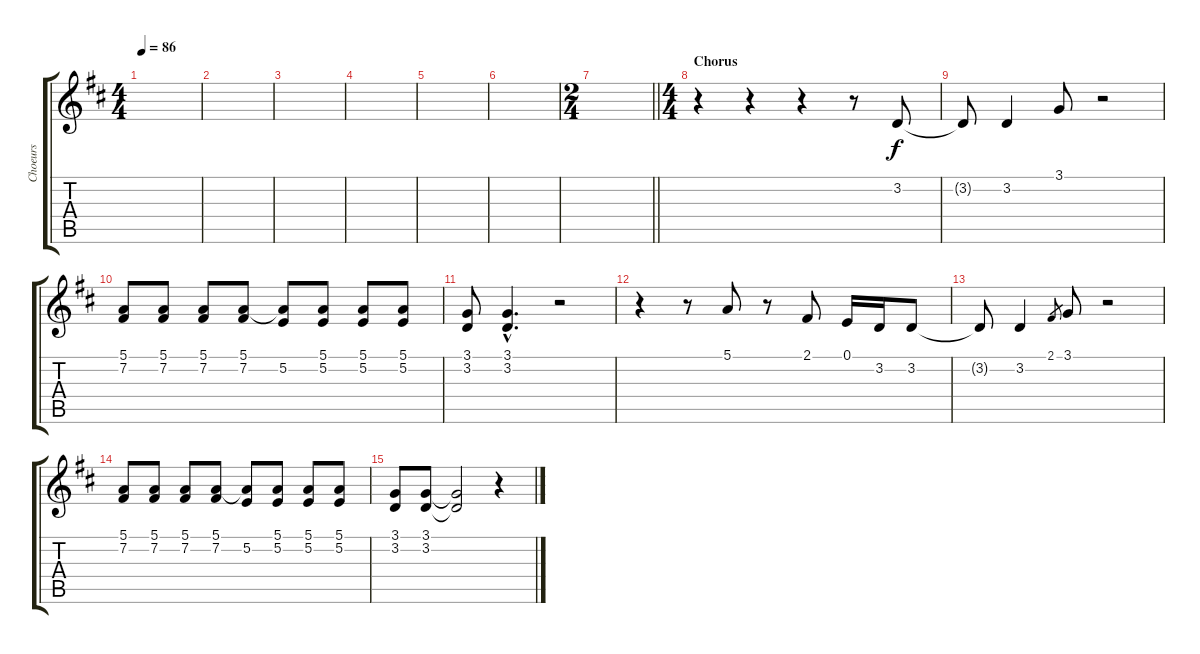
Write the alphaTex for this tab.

\track ("Choeurs" "Choeurs") {instrument synthvoice}
\staff {score tabs}
\tuning (E4 B3 G3 D3 A2 E2) {hide}
\ts (4 4)
\tempo 86
\clef g2
\ks d
|
|
|
|
|
|
\ts (2 4)
\barLineRight lightlight
|
\ts (4 4)
\section ("" "Chorus")
r.4 r.4 r.4 r.8 3.2.8 |
3.2{t}.8 3.2.4 3.1.8 r.2 |
(5.1 7.2).8 (5.1 7.2).8 (5.1 7.2).8 (5.1 7.2).8 (5.1{t} 5.2).8 (5.1 5.2).8 (5.1 5.2).8 (5.1 5.2).8 |
(3.1 3.2).8 (3.1{hac} 3.2{hac}).4{d} r.2 |
r.4 r.8 5.1.8 r.8 2.1.8 0.1.16 3.2.16 3.2.8 |
3.2{t}.8 3.2.4 2.1.8{gr} 3.1.8 r.2 |
(5.1 7.2).8 (5.1 7.2).8 (5.1 7.2).8 (5.1 7.2).8 (5.1{t} 5.2).8 (5.1 5.2).8 (5.1 5.2).8 (5.1 5.2).8 |
(3.1 3.2).8 (3.1 3.2).8 (3.1{t} 3.2{t}).2 r.4
